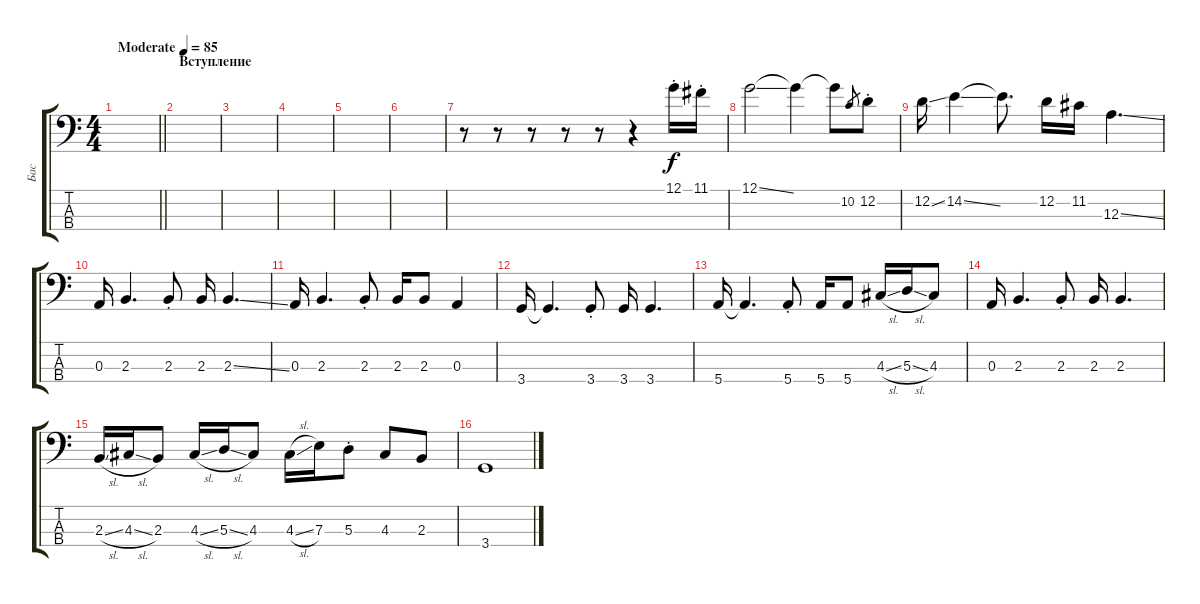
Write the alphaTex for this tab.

\track ("Бас" "Бас") {instrument electricbassfinger}
\staff {score tabs}
\tuning (G2 D2 A1 E1) {hide}
\ts (4 4)
\tempo (85 "Moderate")
\clef f4
\barLineRight lightlight
\ks c
|
\section ("" "Вступление")
|
|
|
|
|
r.8 r.8 r.8 r.8 r.8 r.4 12.1{st}.16 11.1{st}.16 |
12.1{ss}.2 12.1{t}.4 12.1{t}.8 10.2.8{gr} 12.2{st}.8 |
12.2{ss}.16 14.2{ss}.4 14.2{t}.8{d} 12.2.16 11.2.16 12.3{ss}.4{d} |
0.3.16 2.3.4{d} 2.3{st}.8 2.3.16 2.3{ss}.4{d} |
0.3.16 2.3.4{d} 2.3{st}.8 2.3.16 2.3.8 0.3.4 |
3.4.16 3.4{t}.4{d} 3.4{st}.8 3.4.16 3.4.4{d} |
5.4.16 5.4{t}.4{d} 5.4{st}.8 5.4.16 5.4.8 4.3{sl}.16 5.3{sl}.16 4.3.8 |
0.3.16 2.3.4{d} 2.3{st}.8 2.3.16 2.3.4{d} |
2.3{sl}.16 4.3{sl}.16 2.3.8 4.3{sl}.16 5.3{sl}.16 4.3.8 4.3{sl}.16 7.3.16 5.3{st}.8 4.3.8 2.3.8 |
3.4.1
